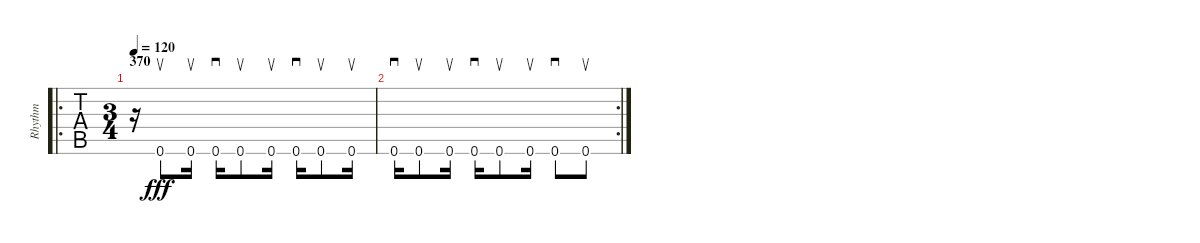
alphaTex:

\track ("Rhythm" "Rhythm") {instrument acousticguitarsteel}
\staff {tabs}
\tuning (E4 B3 G3 D3 A2 E2) {hide}
\ro
\ts (3 4)
\section ("" "370")
\tempo 120
\clef g2
\ks c
r.16{dy fff} 0.6.8{su} 0.6.16{su} 0.6.16{sd} 0.6.8{su} 0.6.16{su} 0.6.16{sd} 0.6.8{su} 0.6.16{su} |
\rc 2
0.6.16{sd} 0.6.8{su} 0.6.16{su} 0.6.16{sd} 0.6.8{su} 0.6.16{su} 0.6.8{sd} 0.6.8{su}
